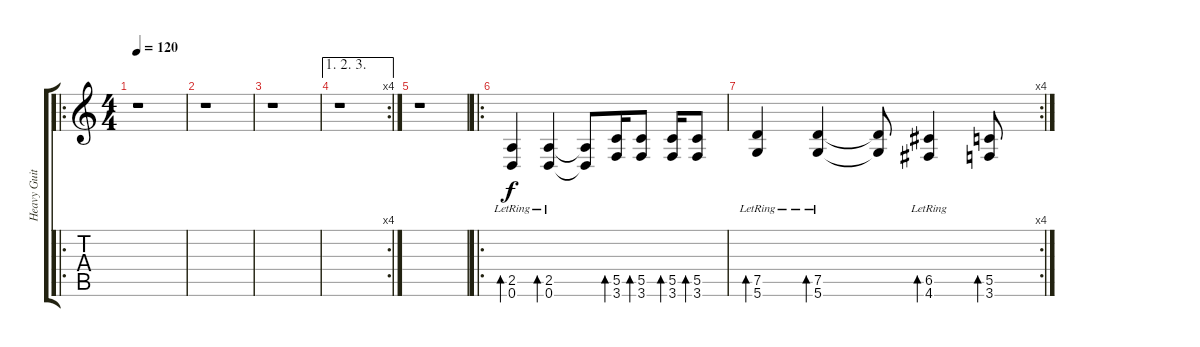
\track ("Heavy Guitar 1" "Heavy Guit") {instrument distortionguitar}
\staff {score tabs}
\tuning (D4 A3 F3 C3 G2 D2) {hide}
\ro
\ts (4 4)
\tempo 120
\clef g2
\ks c
r.1{dy f} |
r.1 |
r.1 |
\ae (1 2 3)
\rc 4
r.1 |
r.1 |
\ro
(2.5{lr} 0.6{lr}).4{bd 60} (2.5{lr} 0.6{lr}).4{bd 60} (2.5{t} 0.6{t}).8 (5.5 3.6).16{bd 60} (5.5 3.6).8{bd 60} (5.5 3.6).16{bd 60} (5.5 3.6).8{bd 60} |
\rc 4
(7.5{lr} 5.6{lr}).4{bd 60} (7.5{lr} 5.6{lr}).4{bd 60} (7.5{t} 5.6{t}).8 (6.5{lr} 4.6{lr}).4{bd 60} (5.5 3.6).8{bd 60}
